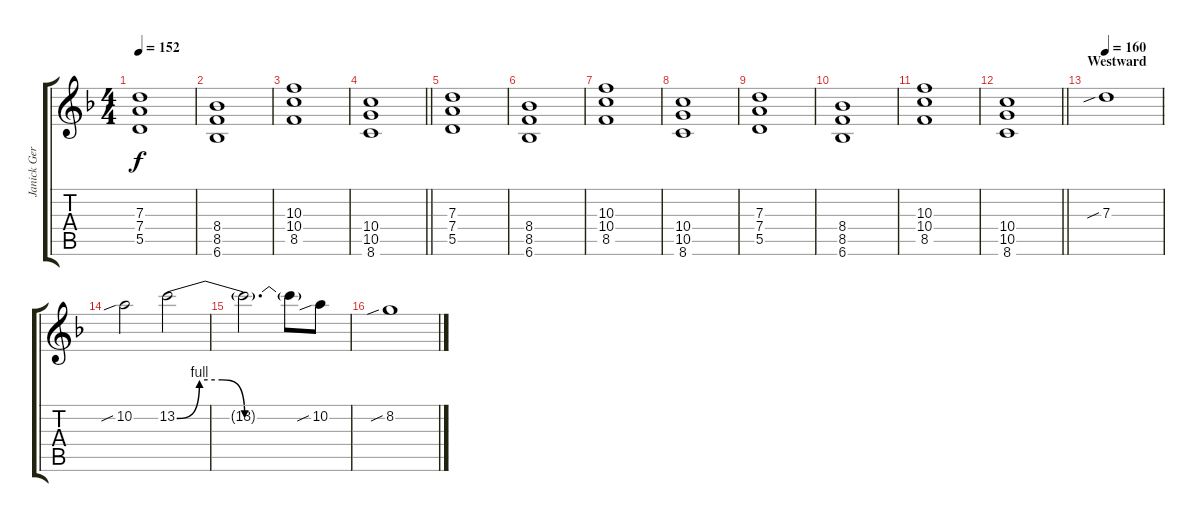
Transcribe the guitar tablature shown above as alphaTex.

\track ("Janick Gers" "Janick Ger") {instrument acousticguitarsteel}
\staff {score tabs}
\tuning (E4 B3 G3 D3 A2 E2) {hide}
\ts (4 4)
\tempo 152
\clef g2
\ks f
(7.3 7.4 5.5).1{dy f} |
(8.4 8.5 6.6).1 |
(10.3 10.4 8.5).1 |
\barLineRight lightlight
(10.4 10.5 8.6).1 |
(7.3 7.4 5.5).1 |
(8.4 8.5 6.6).1 |
(10.3 10.4 8.5).1 |
(10.4 10.5 8.6).1 |
(7.3 7.4 5.5).1 |
(8.4 8.5 6.6).1 |
(10.3 10.4 8.5).1 |
\barLineRight lightlight
(10.4 10.5 8.6).1 |
\section ("" "Westward")
\tempo 160
7.3{sib}.1 |
10.2{sib}.2 13.2{be (custom 0 0 10 4 20 4 30 0 60 0)}.2 |
13.2{t}.2{d} 13.2{t}.8 10.2{sib}.8 |
8.2{sib}.1
